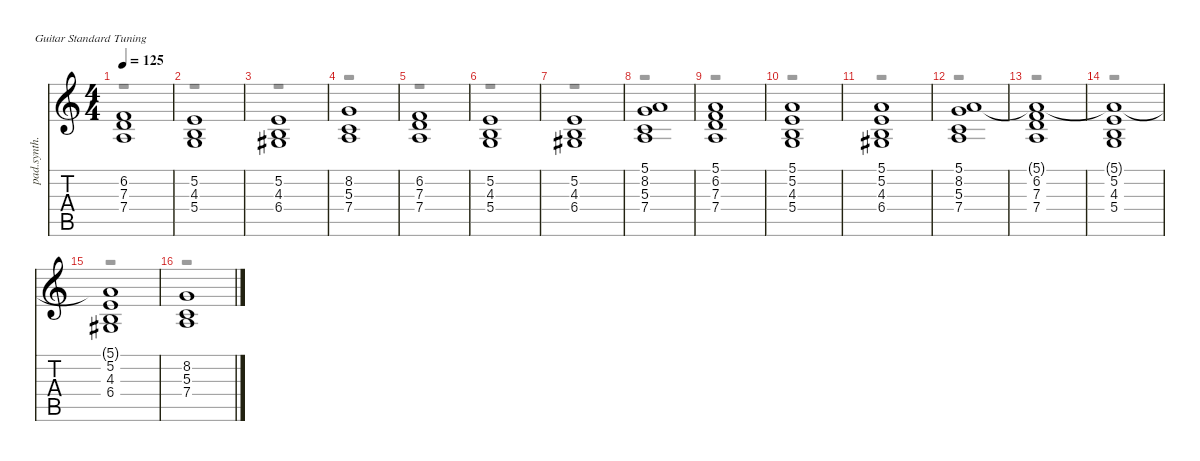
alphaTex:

\defaultSystemsLayout 4
\hideDynamics
\bracketExtendMode nobrackets
\otherSystemsTrackNameOrientation horizontal
\track ("Synth - Pad" "pad.synth.") {instrument pad3polysynth}
\staff {score tabs}
\tuning (E4 B3 G3 D3 A2 E2)
\voice
\ts (4 4)
\tempo 125
\clef g2
\ks c
(6.2 7.3 7.4).1{dy f beam Up} |
(5.2 4.3 5.4).1{beam Up} |
(5.2 4.3 6.4{acc #}).1{beam Up} |
(8.2 5.3 7.4).1{beam Up} |
(6.2 7.3 7.4).1{beam Up} |
(5.2 4.3 5.4).1{beam Up} |
(5.2 4.3 6.4{acc #}).1{beam Up} |
(5.1 8.2 5.3 7.4).1{beam Up} |
(5.1 6.2 7.3 7.4).1{beam Up} |
(5.1 5.2 4.3 5.4).1{beam Up} |
(5.1 5.2 4.3 6.4{acc #}).1{beam Up} |
(5.1 8.2 5.3 7.4).1{beam Up} |
(5.1{t} 6.2 7.3 7.4).1{beam Up} |
(5.1{t} 5.2 4.3 5.4).1{beam Up} |
(5.1{t} 5.2 4.3 6.4{acc #}).1{beam Up} |
(8.2 5.3 7.4).1{beam Up}
\voice
\clef g2
\ottava regular
\simile none
\ks c
r.1{dy f beam Down} |
r.1{beam Down} |
r.1{beam Down} |
r.1{beam Down} |
r.1{beam Down} |
r.1{beam Down} |
r.1{beam Down} |
r.1{beam Down} |
r.1{beam Down} |
r.1{beam Down} |
r.1{beam Down} |
r.1{beam Down} |
r.1{beam Down} |
r.1{beam Down} |
r.1{beam Down} |
r.1{beam Down}
